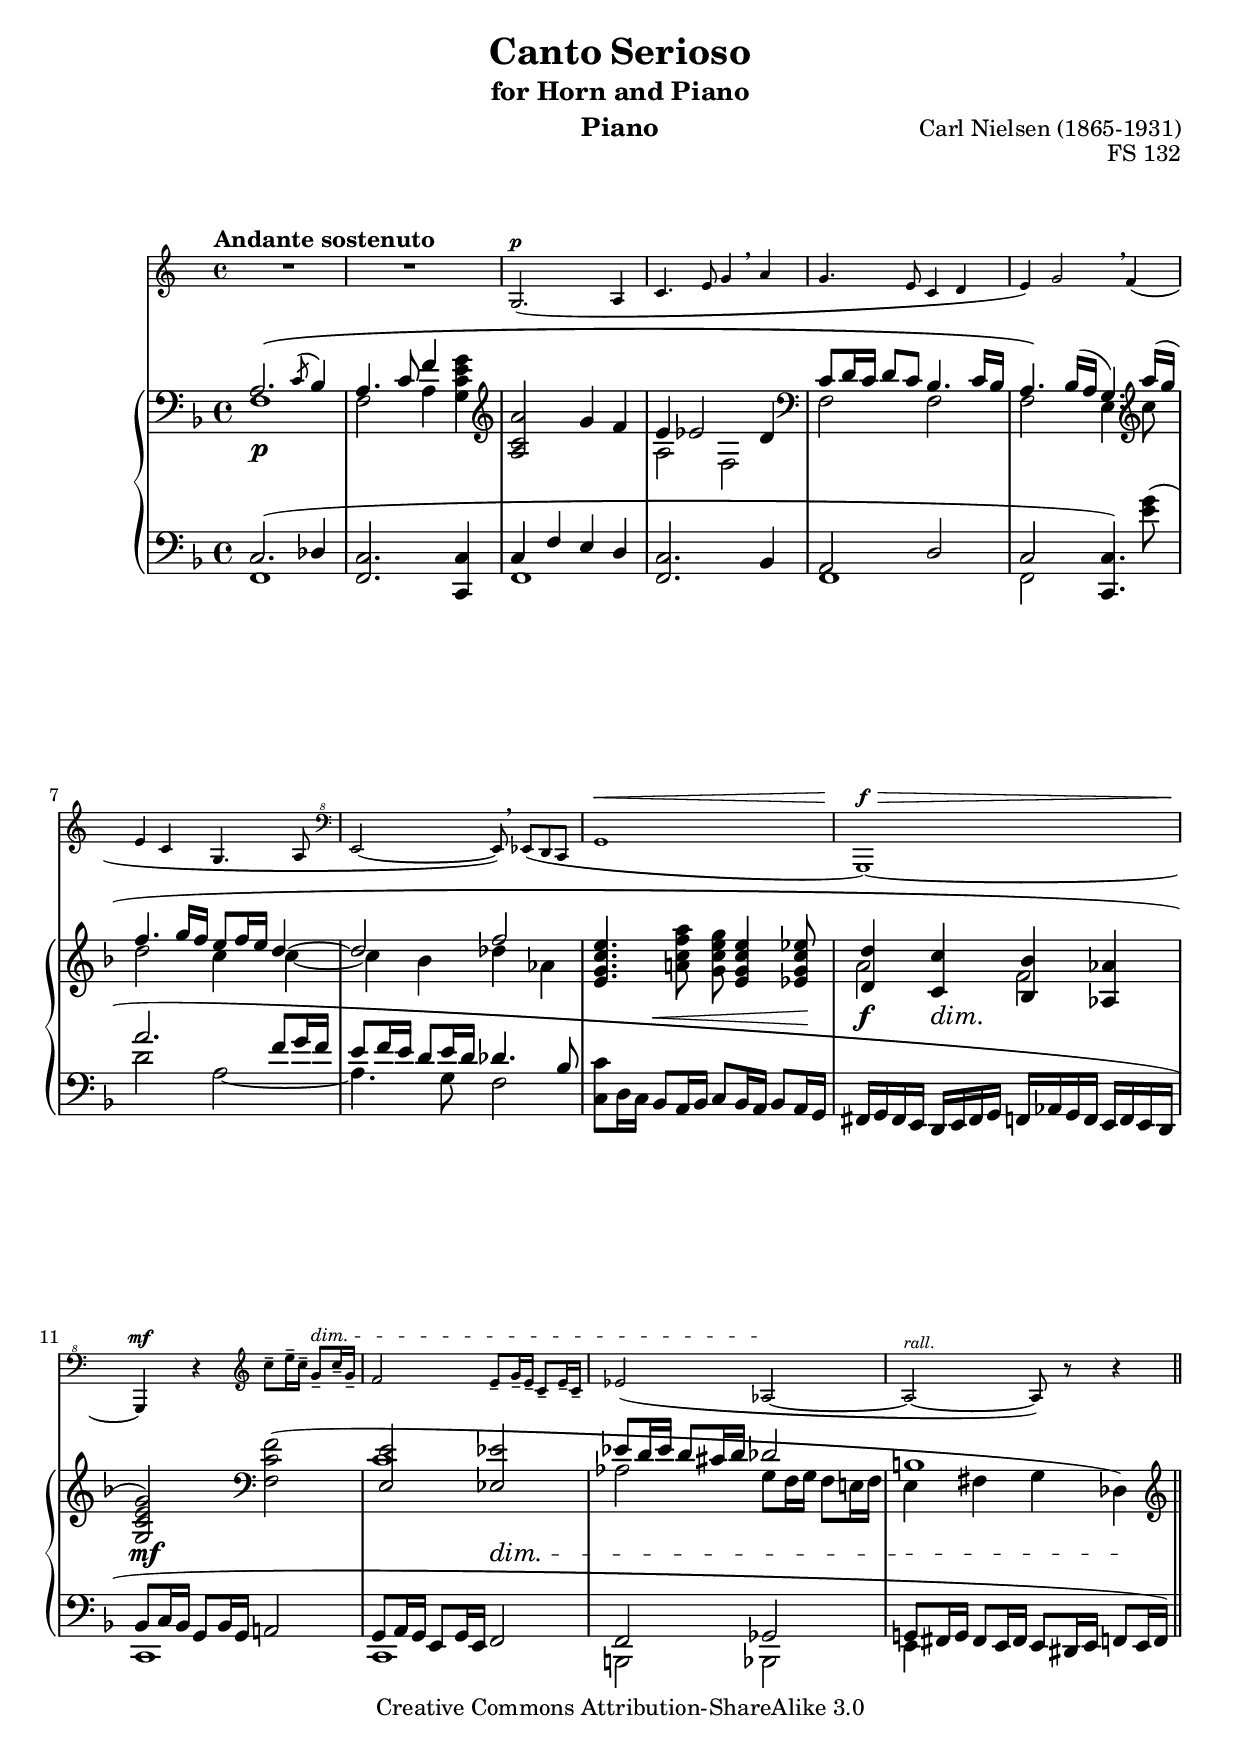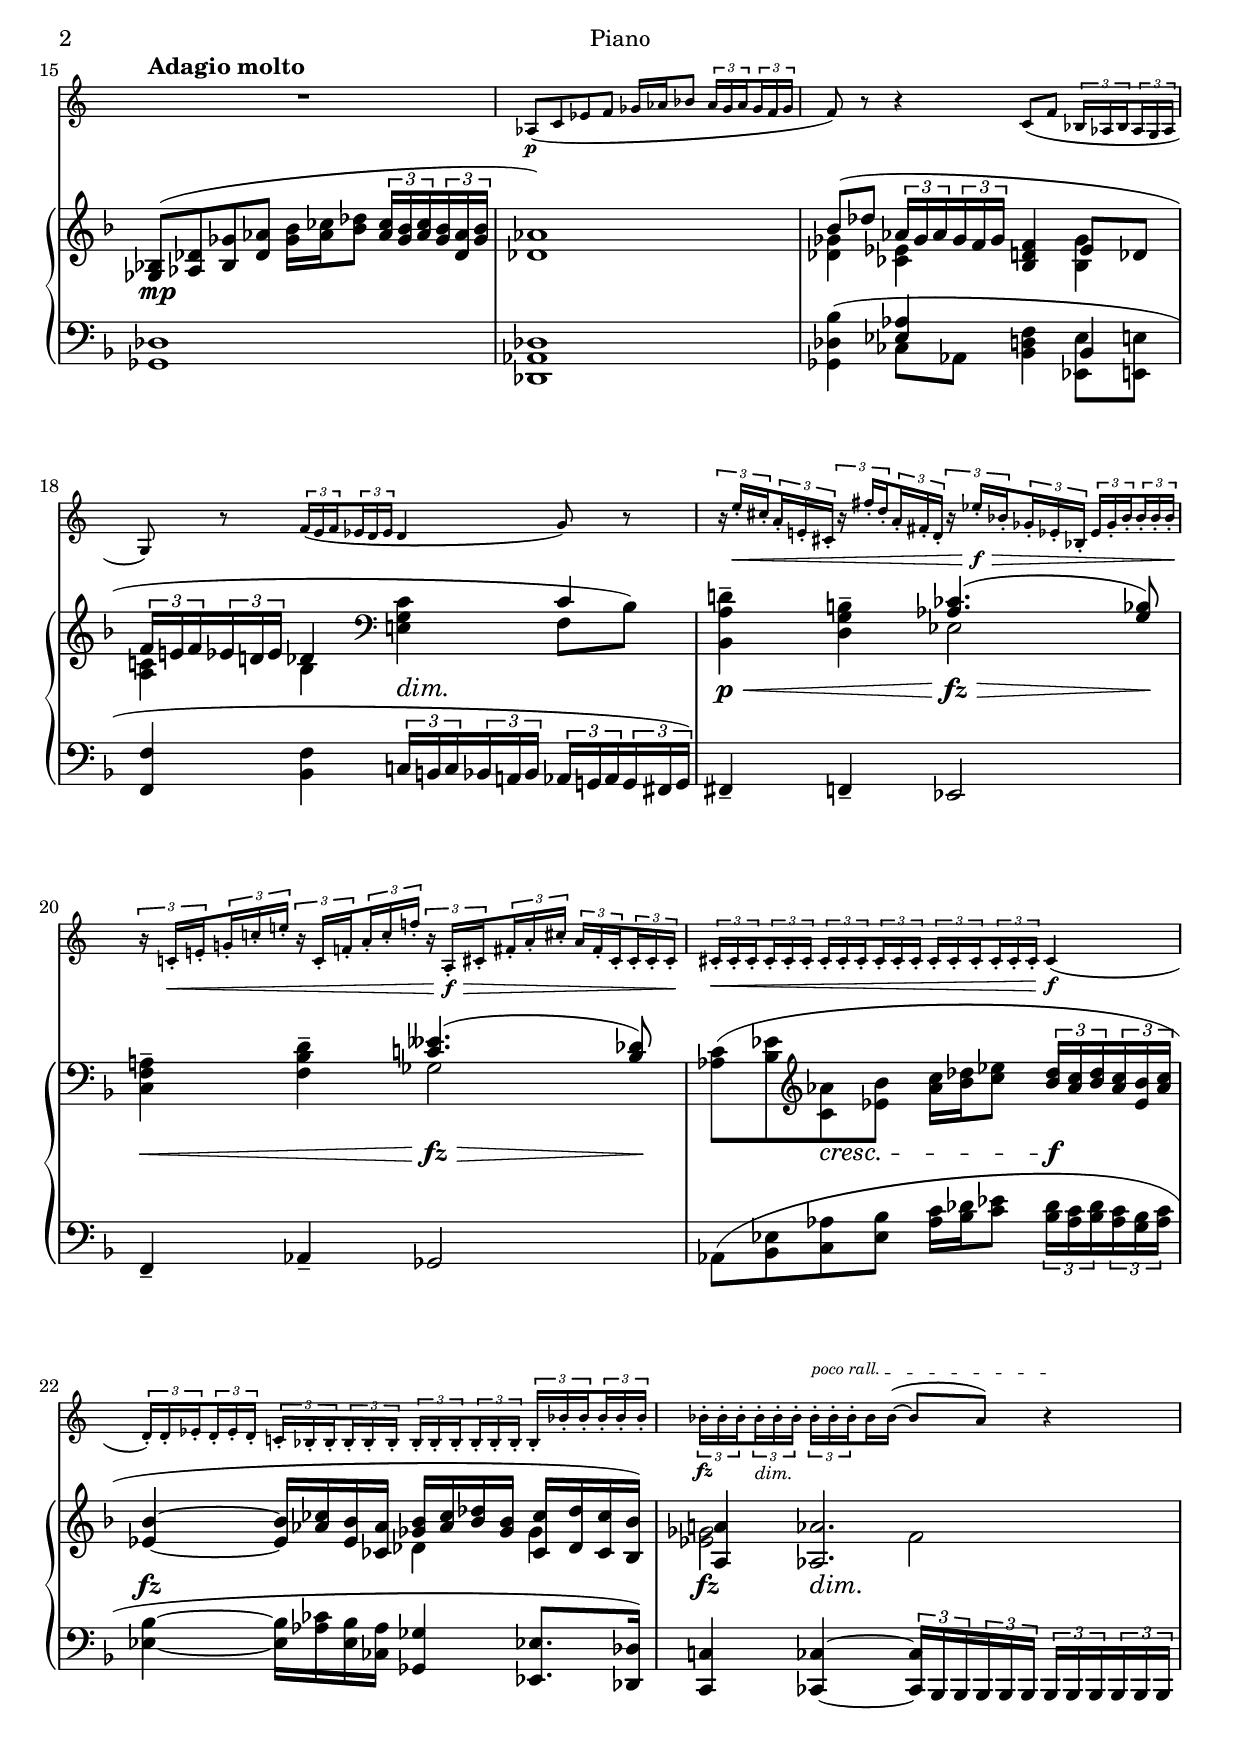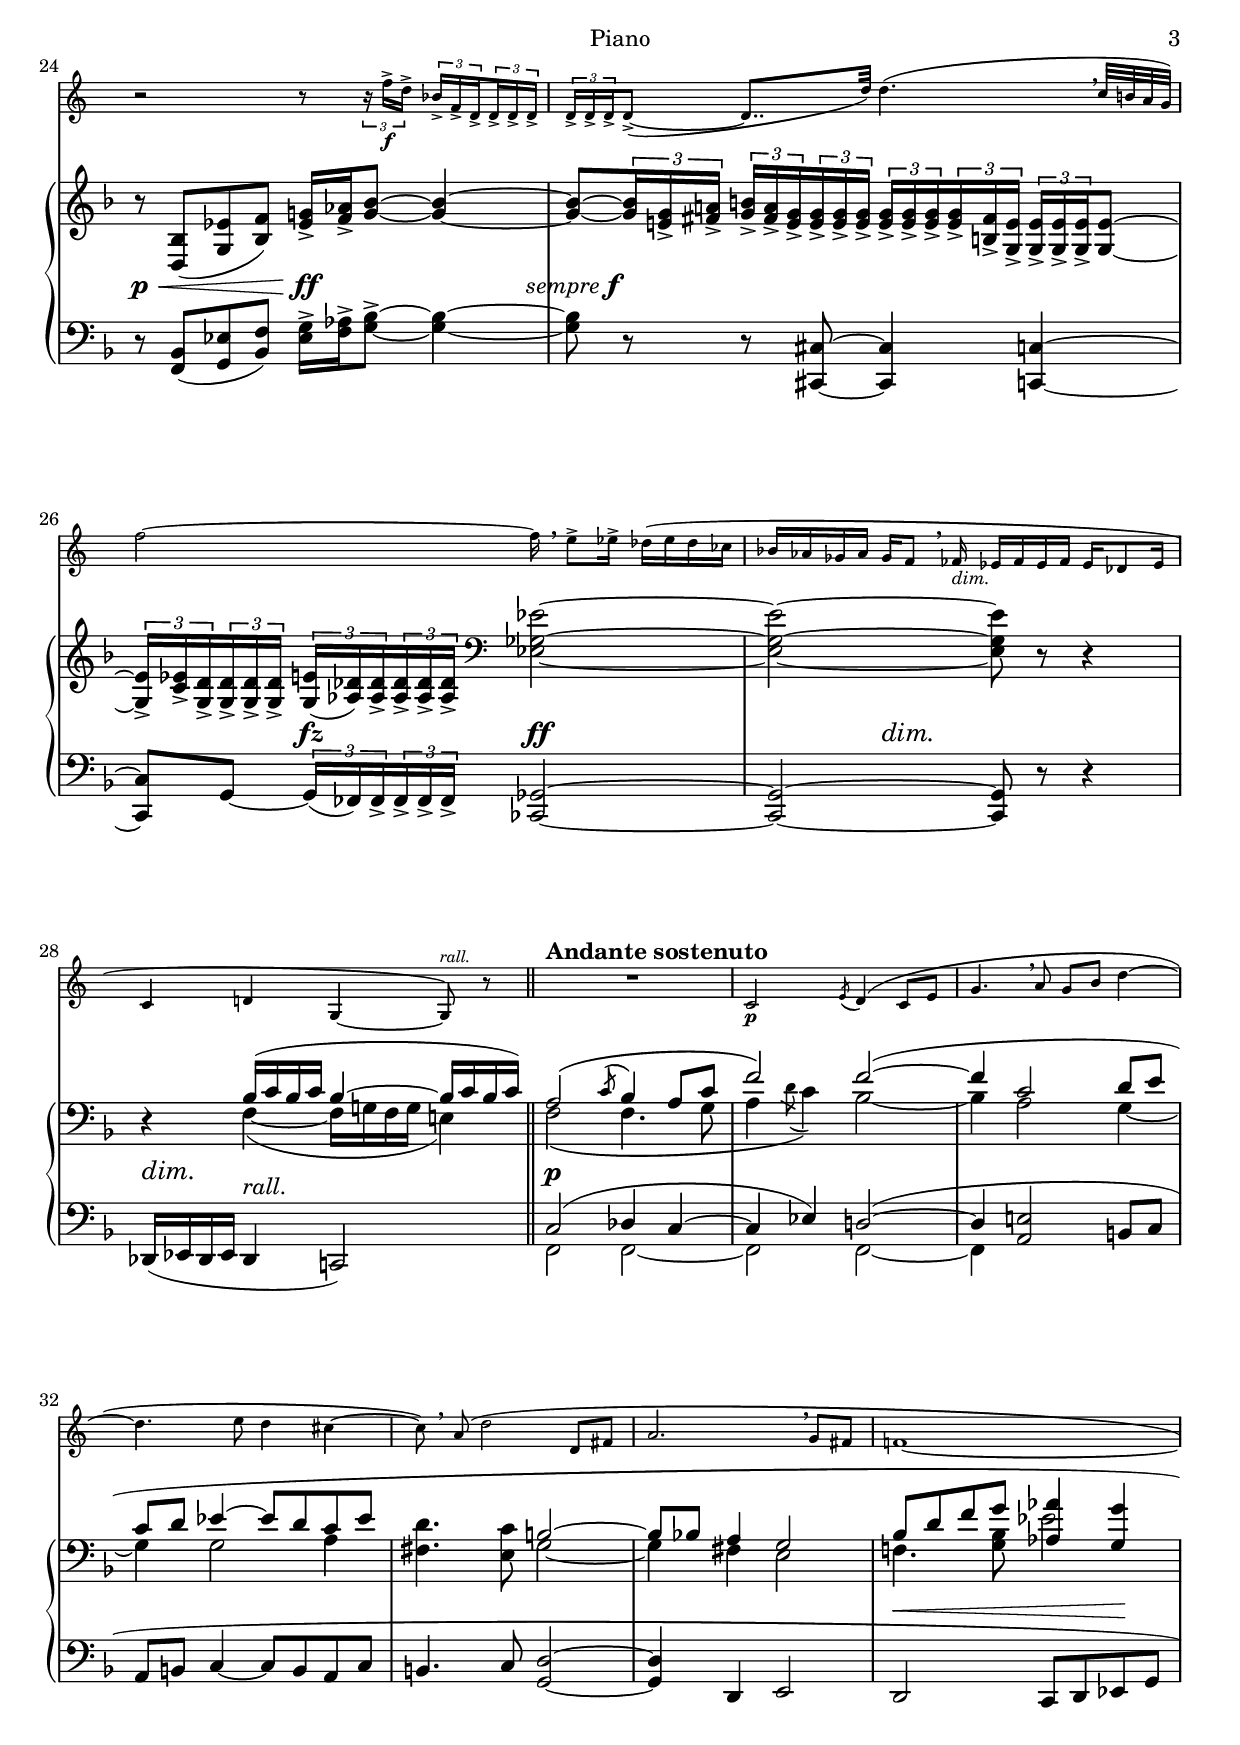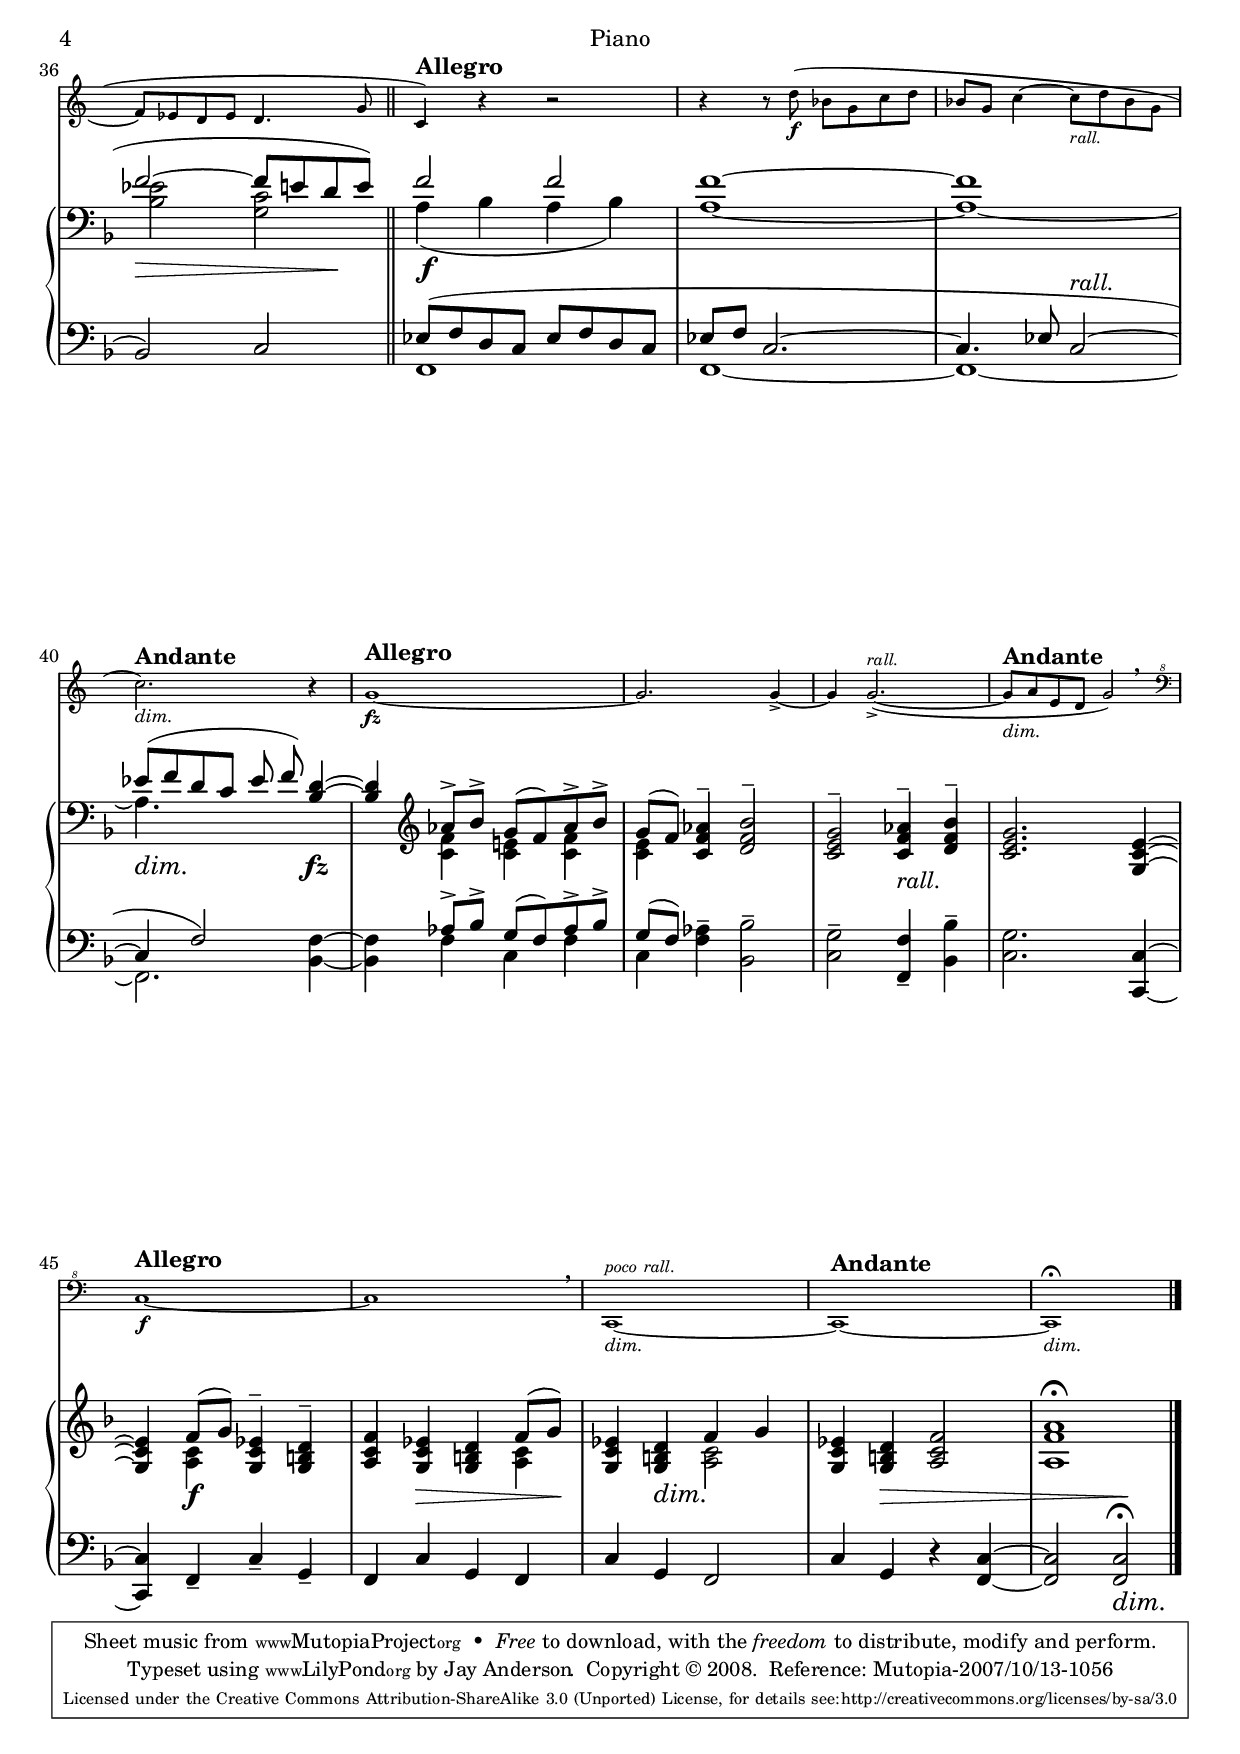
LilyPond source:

\version "2.13.50"

\version "2.13.50"

rall = \markup {\italic rall.}
pocorall = \markup {\italic {poco rall.} }
sempref = #(make-dynamic-script (markup #:normal-text #:italic "sempre" #:dynamic "f"))

justDim = #(make-music 'DecrescendoEvent 'span-direction START 'span-type 'text 'span-text "dim." 'tweaks '((style . none)))
justCresc = #(make-music 'CrescendoEvent 'span-direction START 'span-type 'text 'span-text "cresc." 'tweaks '((style . none)))

\layout
{
  \context
  {
    \Score
    \accepts "SoloStaff"
    skipBars = ##t
    extraNatural = ##f
    \override PaperColumn #'keep-inside-line = ##t
    \override NonMusicalPaperColumn #'keep-inside-line = ##t
    autoAccidentals = #`(Staff ,(make-accidental-rule 'same-octave 0)
                               ,(make-accidental-rule 'any-octave 0)
                               ,(make-accidental-rule 'same-octave 1))
    tempoHideNote = ##t
  }

  \context
  {
    \Staff
    \type "Engraver_group"
    \name "SoloStaff"

    \alias "Staff"

    fontSize = #-3
    \override StaffSymbol #'staff-space = #(magstep -3)
    \override RehearsalMark #'font-size = #0
  }
}

\midi
{
  \context
  {
    \Voice
    \remove "Dynamic_performer"
  }

  \context
  {
    \Score
    \accepts "SoloStaff"
  }

  \context
  {
    \Staff
    \type "Performer_group"
    \name "SoloStaff"

    \alias "Staff"
  }
}

\paper
{
  ragged-right = ##f
  ragged-last = ##f
  ragged-bottom = ##f
  ragged-last-bottom = ##f
}


instrument = "Piano"

\book
{
  \version "2.13.50"

\header
{
  title = \markup{Canto Serioso}
  subtitle = "for Horn and Piano"
  composer = "Carl Nielsen (1865-1931)"
  instrument = \instrument
  opus = "FS 132"

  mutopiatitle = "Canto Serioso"
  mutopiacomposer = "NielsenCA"
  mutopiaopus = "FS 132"
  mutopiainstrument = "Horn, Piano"
  date = "1913"
  %The souce is the original edition
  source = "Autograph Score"
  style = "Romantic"
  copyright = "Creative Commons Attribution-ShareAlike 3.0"
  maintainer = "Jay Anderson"
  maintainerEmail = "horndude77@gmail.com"
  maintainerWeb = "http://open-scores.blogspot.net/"
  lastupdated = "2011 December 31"
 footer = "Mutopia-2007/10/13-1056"
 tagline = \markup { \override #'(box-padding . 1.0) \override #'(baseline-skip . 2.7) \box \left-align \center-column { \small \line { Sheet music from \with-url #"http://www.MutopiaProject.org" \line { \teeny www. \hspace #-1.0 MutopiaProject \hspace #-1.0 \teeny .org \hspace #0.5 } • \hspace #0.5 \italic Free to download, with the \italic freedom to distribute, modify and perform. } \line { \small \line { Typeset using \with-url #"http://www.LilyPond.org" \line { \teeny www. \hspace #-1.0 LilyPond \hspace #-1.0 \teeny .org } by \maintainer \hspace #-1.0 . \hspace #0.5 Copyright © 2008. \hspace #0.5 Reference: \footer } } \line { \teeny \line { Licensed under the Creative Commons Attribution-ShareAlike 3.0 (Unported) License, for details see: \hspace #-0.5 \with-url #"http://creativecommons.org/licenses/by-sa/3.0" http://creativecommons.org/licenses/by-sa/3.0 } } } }
}

  \score
  {
    <<
      \new SoloStaff
      { \relative c'
{
  \transposition f
  R1*2 |
  g2.(^\p a4 |
  c4. e8 g4 \breathe a |
  g4. e8 c4 d |
  e) g2 \breathe f4( |
  e c g4. a8 |
  \clef "bass^8"
  e2~ e8) \breathe ees( d c |
  g'1^\< |
  g,~)^\f^\> |
  g4\mf r \clef treble c''8-- e16-- c-- g8--^\dim c16-- g-- |
  f2 e8-- g16-- e-- c8-- e16-- c-- |
  ees2( aes,~\! |
  aes~^\rall aes8) r r4 |

  %adagio
  \set subdivideBeams = ##t
  \set baseMoment = #(ly:make-moment 1 8)
  \set beatStructure = #'(4 4)
  R1 |
  aes8(\p c ees f ges16 aes bes8 \times 2/3 {aes16 ges aes} \times 2/3 {ges f ges} |
  f8) r r4 c8( f \times 2/3 {bes,16 aes bes} \times 2/3 {aes g aes} |
  g8) r \times 2/3 {f'16( e f} \times 2/3 {ees d ees} d4 g8) r |
  \times 2/3 {r16 e'-.\< cis-.} \times 2/3 {a-. e-. cis-.}
    \times 2/3 {r16 fis'-. d-.} \times 2/3 {a-. fis-. d-.}
    \times 2/3 {r16 ees'-.\f\> bes-.} \times 2/3 {ges-. ees-. bes-.}
    \times 2/3 {ees16 ges-. bes-.} \times 2/3 {bes-. bes-. bes-.\!} |
  \times 2/3 {r16 c,-.\< e-.} \times 2/3 {g-. c-. e-.}
    \times 2/3 {r16 c,-. f-.} \times 2/3 {a-. c-. f-.}
    \times 2/3 {r16 a,,-.\f\> cis-.} \times 2/3 {fis-. a-. cis-.}
    \times 2/3 {a fis-. cis-.} \times 2/3 {cis-. cis-. cis-.\!} |
  \times 2/3 {cis-.\< cis-. cis-.} \repeat unfold 5 { \times 2/3 {cis-. cis-. cis-.} } cis4(\f |
  \times 2/3 {d16-.) d-. ees-.} \times 2/3 {d-. ees-. d-.}
    \times 2/3 {c16-. bes-. bes-.} \repeat unfold 3 { \times 2/3 {bes-. bes-. bes-.} }
    \times 2/3 {bes-. bes'-. bes-.} \times 2/3 {bes-. bes-. bes-.} |
  \override TextSpanner #'bound-details #'left #'text = "poco rall. "
  \times 2/3 {bes-.\fz bes-. bes-.} \times 2/3 {bes-.\justDim bes-. bes-.} \times 2/3 {bes-.\startTextSpan bes-. bes-.}
    bes16 bes~( bes8 a) r4\stopTextSpan |
  r2 r8 \times 2/3 {r16 f'->\f d->} \times 2/3 {bes-> f-> d->} \times 2/3 {d-> d-> d->} |
  \set subdivideBeams = ##t
  \set baseMoment = #(ly:make-moment 1 4)
  \set beatStructure = #'(2 2)
  \times 2/3 {d-> d-> d->} d8~->( d8.. d'32) d4.( \breathe c32 b a g) |
  f'2~ f16 \breathe e8-> ees16-> des( ees des ces |
  bes aes ges aes ges f8 \breathe fes16\justDim ees fes ees fes ees des8 ees16\! |
  c4 d g,~ g8)^\rall r |

  %andante
  R1 |
  c2\p \acciaccatura e8 d4( c8 e |
  g4. \breathe a8 g b d4~ |
  d4. e8 d4 cis~ |
  cis8) \breathe a( d2 d,8 fis |
  a2. \breathe g8 fis |
  f1~ |
  f8 ees d ees d4. g8 |

  %allegro
  c,4) r r2 |
  r4 r8 d'8(\f bes g c d |
  bes g c4~ c8-\rall d bes g |
  c2.)\justDim r4 |
  g1~\fz |
  g2. g4~-> |
  g g2.~->(^\rall |
  g8\justDim a e d g2) |
  \clef "bass^8"
  \breathe c,1~\f | c \breathe |
  c,~\justDim^\pocorall | c~ | << c\fermata {s2.\justDim s4\!} >> |
}
 }
      \new PianoStaff
      <<
        \new Staff="RH" { \relative c'
{
  \key f \major
  \clef bass
  <<
    {\voiceOne a2.\( \acciaccatura c8 bes4 | a4. c8 f4}
    \new Voice {\voiceTwo f,1 | f2 a4}
  >> \oneVoice <g c e g>4 |
  \clef treble
  <a c a'>2 g'4 f |
  <<
    {
      \voiceOne
      e4 ees2 d4 |
      \clef bass
      c8 d16 c d8 c bes4. c16 bes |
      a4.\) bes16( a g4.) \clef treble a''16( g |
      f4. g16 f e8 f16 e d4~ |
      d2 f |
    }
    \new Voice {
      \voiceTwo
      a,,2 f |
      f f |
      f e4. c''8 |
      d2 c4 c~ |
      c bes des aes | 
    }
  >> \oneVoice
  <e g c e>4. <a c f a>8 <g c e g> <e g c e>4 <ees g c ees>8 |
  <<
    {<d d'>4 <c c'> <bes bes'> <aes aes'>}
    \\
    {a'2 f}
  >>
  <g e c g>2) \clef bass <f c f,>( |
  <<
    \new Voice
    {
      \voiceOne <e e,>2 <ees ees,> |
      ees8 d16 ees d8 cis16 d des2 |
      b1 |
    }
    {
      \voiceTwo c1 |
      aes2 g8 f16 g f8 e16 f |
      e4 fis g des) |
    }
  >> \oneVoice
  \clef treble
  <ges bes>8( <aes des> <bes ges'> <des aes'> <ges bes>16 <aes ces> <bes des>8
    \times 2/3 {<ces aes>16 <bes ges> <ces aes>} \times 2/3 {<bes ges> <aes des,> <bes ges>} |
  <aes des,>1) |
  <<
    {
      \voiceOne bes8( des \times 2/3 {aes16 ges aes} \times 2/3 {ges f ges}
    }
    \new Voice {\voiceTwo <ges des>4 <ees ces>}
  >> \oneVoice <f d bes>4
  <<
    {ees8 des | \times 2/3 {f16 e f} \times 2/3 {ees d ees} des4}
    \\
    {<ges bes,>4 | <c, a> bes}
  >> \clef bass <c g e>4 << \new Voice {\voiceOne c4} {\voiceTwo f,8 bes)} >> \oneVoice |
  <d a bes,>4-- <b g d>-- << {<ces aes>4.( <bes g>8)} \\ {ees,2} >> |
  <a f c>4-- <d bes f>-- << {<eeses c>4.( <des bes>8)} \\ {ges,2} >> |
  <aes c>8( <bes ees> \clef treble <c aes'> <ees bes'> <aes c>16 <bes des> <c ees>8
    \times 2/3 {<des bes>16 <c aes> <des bes>} \times 2/3 {<c aes>16 <bes ees,> <c aes>} |
  <bes ees,>4~ <bes ees,>16 <ces aes> <bes ees,> <aes ces,>
    <<
      {
        \voiceOne <bes ges> <ces aes> <des bes> <bes ges> <ces ces,> <des des,> <ces ces,> <bes bes,>) |
        <a a,>4 <aes aes,>2. |
      }
      \new Voice
      {
        \voiceTwo des,4 ges | <ges ees>2 f |
      }
    >> \oneVoice |
  r8 <bes, d,>( <ees g,> <f bes,>) <g ees>16-> <aes f>-> <bes g>8~ <bes g>4~ |
  <bes g>8~ \times 2/3 {<bes g>16 <g e>-> <a fis>->}
    \times 2/3 {<b g>-> <a fis>-> <g e>->} \times 2/3 {<g e>-> <g e>-> <g e>->}
    \times 2/3 {<g e>-> <g e>-> <g e>->} \times 2/3 {<g e>-> <fis b,>-> <e g,>->}
    \times 2/3 {<e g,>-> <e g,>-> <e g,>->} <e g,>8~ |
  \times 2/3 {<e g,>16-> <ees c>-> <d g,>->} \times 2/3 {<d g,>-> <d g,>-> <d g,>->}
    \times 2/3 {<e g,>( <des aes>) <des aes>->} \times 2/3 {<des aes>-> <des aes>-> <des aes>->}
    \clef bass
    <ees ges, ees>2~ |
  <ees ges, ees>~ <ees ges, ees>8 r r4 |
  r <<
      {bes16( c bes c bes4~ bes16 c bes c)}
      \\
      {f,4~( f16 g f g e4)}
    >> |

  <<
    {
      \voiceOne a2\( \acciaccatura c8 bes4 a8 c |
      f2\) f~( |
      f4 c2 d8 e |
      c d ees4~ ees8 d c ees |
    }
    \new Voice
    {
      \voiceTwo f,2\( f4. g8 |
      a4 \acciaccatura d8 c4\) bes2~
      bes4 a2 g4~ |
      g g2 a4 |
    }
  >> \oneVoice
  <d fis,>4. <c e,>8
  <<
    {
      \voiceOne b2~ |
      b8 bes a4 g2 |
      bes8 d f g <aes aes,>4 <g g,> |
      f2~ f8 e d e) |
    }
    \new Voice
    {
      \voiceTwo g,2~ |
      g4 fis e2 |
      f4. <g bes>8 ees'2 |
      <ees bes> <c g> |
    }
  >>

  <<
    {
      f2 f |
      f1~ | f |
      ees8( f d c ees f)
    }
    \\
    {
      a,4( bes a bes) |
      a1~ | a~ | a4.
    }
  >> <bes d>4~ |
  <bes d>
  \clef treble
  <<
    {
      aes'8-> bes-> g( f) aes-> bes-> | g( f)
    }
    \\
    {
      <f c>4 <e c> <f c> | <e c>
    }
  >>
  <aes f c>-- <bes f d>2-- |
  <g e c>2-- <aes f c>4-- <bes f d>-- |
  <g e c>2. <e c g>4~ |
  <e c g> << {f8( g)} \\ <c, a>4 >> <ees c g>4-- <d b g>-- |
  <f c a> <ees c g> <d b g> << {f8( g)} \\ <c, a>4 >> |
  <ees c g>4 <d b g> << {f4 g} \\ <c, a>2 >> |
  <ees c g>4 <d b g> <f c a>2 |
  <a f a,>1\fermata |
}
 }
        \new Dynamics { {
  %placeholder
  s1*8\p |
  s4 s\< s s8 s\! |
  s4\f s2.\justDim |
  s1\!\mf |
  s2 s\dim |
  s1 |
  \override TextSpanner #'edge-text = #'("rall " . "")
  s4\!\startTextSpan s s s\stopTextSpan

  s1*3\mp |
  s2 s\justDim |
  s2\p\< s4\fz\> s8 s\! |
  s2\< s4\fz\> s8 s\! |
  s4 s\cresc s s\f |
  s1\fz |
  s4\fz s2.\justDim |

  s2\p\< s\ff |
  s1\sempref |
  s4 s\fz s2\ff |
  s4 s\justDim s2 |
  s4\justDim s2.-\rall

  s1*6\p |
  s2.\< s4\! |
  s2.\> s4\! |
  s1*2\f |
  s2 s-\rall |
  s4\justDim s s s\fz |
  s1*2 |
  s2 s-\rall |
  s1 |
  s4 s2.\f |
  s4 s\> s s8 s\! |
  s4 s2.\justDim |
  s4 s2.\> |
  s2 s2\! |
}
 }
        \new Staff="LH"
        << { \relative c
{
  \key f \major
  \clef bass
  <<
    {\voiceOne c2.( des4 |}
    \new Voice {\voiceTwo f,1 |}
  >> \oneVoice |
  <f c'>2. <c c'>4 |
  <<
    {\voiceOne c'4 f e d |}
    \new Voice {\voiceTwo f,1 |}
  >> \oneVoice |
  <f c'>2. bes4 |
  <<
    {\voiceOne a2 d | c}
    \new Voice {\voiceTwo f,1 | f2}
  >> \oneVoice <c c'>4.) <g'''e>8( |
  <<
    {
      \voiceOne a2. f8 g16 f |
      e8 f16 e d8 e16 d \clef bass des4. bes8 |
    }
    \new Voice
    {
      \voiceTwo
      d2 a~ |
      a4. g8 f2 |
    }
  >> \oneVoice
  <c c'>8 d16 c bes8 a16 bes c8 bes16 a bes8 a16 g |
  fis g fis e d e fis g f aes g f e f e d |
  <<
    {
      \voiceOne bes'8 c16 bes g8 bes16 g a2 |
      g8 a16 g e8 g16 e f2 |
      f ges |
      g8 fis16 g
    }
    \new Voice
    {
      \voiceTwo c,1 | c | b2 bes | e4
    }
  >> \oneVoice fis8 e16 fis e8 dis16 e f8 e16 f) |

  <ges des'>1 |
  <des aes' des> |
  <ges des' bes'>4( << <ees' aes>4 \\ {ces8 aes} >>
    <bes d f>4 << bes4 \\ {<ees ees,>8 <e e,>} >> |
  <f f,>4 <f bes,> \times 2/3 {c16 b c} \times 2/3 {bes a bes}
    \times 2/3 {aes g aes} \times 2/3 {g fis g)} |
  fis4-- f-- ees2 |
  f4-- aes-- ges2 |
  aes8( <bes ees> <c aes'> <ees bes'> <aes c>16 <bes des> <c ees>8
    \times 2/3 {<bes des>16 <aes c> <bes des>} \times 2/3 {<aes c> <g bes> <aes c>} |
  <ees bes'>4~ <ees bes'>16 <aes ces> <ees bes'> <ces aes'> <ges ges'>4 <ees ees'!>8. <des des'>16) |
  <c c'>4 <ces ces'>~ \times 2/3 {<ces ces'>16 bes bes} \repeat unfold 3 {\times 2/3 {bes16 bes bes}} |
  r8 <bes' f>( <ees g,> <f bes,>) <g ees>16-> <aes f>-> <bes g>8~-> <bes g>4~ |
  <bes g>8 r r <cis, cis,>~ <cis cis,>4 <c c,>~ |
  <c c,>8 g~ \times 2/3 {g16( fes) fes->} \times 2/3 {fes-> fes-> fes->} <ges ces,>2~ |
  <ges ces,>2~ <ges ces,>8 r r4 |
  des16( ees des ees des4 c2) |

  <<
    {
      \voiceOne c'2( des4 c~ |
      c ees) d2~( |
      d4
    }
    \new Voice
    {
      \voiceTwo f,2 f~ |
      f f~ |
      f4
    }
  >> \oneVoice <a e'>2 b8 c |
  a b c4~ c8 b a c |
  b4. c8 <d g,>2~ |
  <d g,>4 d, e2 |
  d c8 d ees g |
  bes2) c |

  <<
    {
      ees8( f d c ees f d c |
      ees f c2.~ |
      c4. ees8 c2~ |
      c4 f2)
    }
    \\
    {
      f,1 | f~ | f~ | f2.
    }
  >> <bes f'>4~ |
  <bes f'>4
  <<
    {
      aes'8-> bes-> g( f) aes-> bes-> | g( f)
    }
    \\
    {
      f4 c f | c
    }
  >> <f aes>4-- <bes, bes'>2-- |
  <c g'>-- <f, f'>4-- <bes bes'>-- |
  <c g'>2. <c c,>4~ |
  <c c,> f,-- c'-- g-- |
  f c' g f |
  c' g f2 |
  c'4 g r <c f,>~ |
  <c f,>2 << <c f,>\fermata {s4.\justDim s8\!} >> |
}
 } { \include "outline.ily" } >>
      >>
    >>
    \layout { }
  }

  %midi
  \score
  {
    <<
      \new Staff \with { midiInstrument = "french horn" }
      { \relative c'
{
  \transposition f
  R1*2 |
  g2.(^\p a4 |
  c4. e8 g4 \breathe a |
  g4. e8 c4 d |
  e) g2 \breathe f4( |
  e c g4. a8 |
  \clef "bass^8"
  e2~ e8) \breathe ees( d c |
  g'1^\< |
  g,~)^\f^\> |
  g4\mf r \clef treble c''8-- e16-- c-- g8--^\dim c16-- g-- |
  f2 e8-- g16-- e-- c8-- e16-- c-- |
  ees2( aes,~\! |
  aes~^\rall aes8) r r4 |

  %adagio
  \set subdivideBeams = ##t
  \set baseMoment = #(ly:make-moment 1 8)
  \set beatStructure = #'(4 4)
  R1 |
  aes8(\p c ees f ges16 aes bes8 \times 2/3 {aes16 ges aes} \times 2/3 {ges f ges} |
  f8) r r4 c8( f \times 2/3 {bes,16 aes bes} \times 2/3 {aes g aes} |
  g8) r \times 2/3 {f'16( e f} \times 2/3 {ees d ees} d4 g8) r |
  \times 2/3 {r16 e'-.\< cis-.} \times 2/3 {a-. e-. cis-.}
    \times 2/3 {r16 fis'-. d-.} \times 2/3 {a-. fis-. d-.}
    \times 2/3 {r16 ees'-.\f\> bes-.} \times 2/3 {ges-. ees-. bes-.}
    \times 2/3 {ees16 ges-. bes-.} \times 2/3 {bes-. bes-. bes-.\!} |
  \times 2/3 {r16 c,-.\< e-.} \times 2/3 {g-. c-. e-.}
    \times 2/3 {r16 c,-. f-.} \times 2/3 {a-. c-. f-.}
    \times 2/3 {r16 a,,-.\f\> cis-.} \times 2/3 {fis-. a-. cis-.}
    \times 2/3 {a fis-. cis-.} \times 2/3 {cis-. cis-. cis-.\!} |
  \times 2/3 {cis-.\< cis-. cis-.} \repeat unfold 5 { \times 2/3 {cis-. cis-. cis-.} } cis4(\f |
  \times 2/3 {d16-.) d-. ees-.} \times 2/3 {d-. ees-. d-.}
    \times 2/3 {c16-. bes-. bes-.} \repeat unfold 3 { \times 2/3 {bes-. bes-. bes-.} }
    \times 2/3 {bes-. bes'-. bes-.} \times 2/3 {bes-. bes-. bes-.} |
  \override TextSpanner #'bound-details #'left #'text = "poco rall. "
  \times 2/3 {bes-.\fz bes-. bes-.} \times 2/3 {bes-.\justDim bes-. bes-.} \times 2/3 {bes-.\startTextSpan bes-. bes-.}
    bes16 bes~( bes8 a) r4\stopTextSpan |
  r2 r8 \times 2/3 {r16 f'->\f d->} \times 2/3 {bes-> f-> d->} \times 2/3 {d-> d-> d->} |
  \set subdivideBeams = ##t
  \set baseMoment = #(ly:make-moment 1 4)
  \set beatStructure = #'(2 2)
  \times 2/3 {d-> d-> d->} d8~->( d8.. d'32) d4.( \breathe c32 b a g) |
  f'2~ f16 \breathe e8-> ees16-> des( ees des ces |
  bes aes ges aes ges f8 \breathe fes16\justDim ees fes ees fes ees des8 ees16\! |
  c4 d g,~ g8)^\rall r |

  %andante
  R1 |
  c2\p \acciaccatura e8 d4( c8 e |
  g4. \breathe a8 g b d4~ |
  d4. e8 d4 cis~ |
  cis8) \breathe a( d2 d,8 fis |
  a2. \breathe g8 fis |
  f1~ |
  f8 ees d ees d4. g8 |

  %allegro
  c,4) r r2 |
  r4 r8 d'8(\f bes g c d |
  bes g c4~ c8-\rall d bes g |
  c2.)\justDim r4 |
  g1~\fz |
  g2. g4~-> |
  g g2.~->(^\rall |
  g8\justDim a e d g2) |
  \clef "bass^8"
  \breathe c,1~\f | c \breathe |
  c,~\justDim^\pocorall | c~ | << c\fermata {s2.\justDim s4\!} >> |
}
 }
      \new PianoStaff
      <<
        \new Staff="RH"
        <<
          { \relative c'
{
  \key f \major
  \clef bass
  <<
    {\voiceOne a2.\( \acciaccatura c8 bes4 | a4. c8 f4}
    \new Voice {\voiceTwo f,1 | f2 a4}
  >> \oneVoice <g c e g>4 |
  \clef treble
  <a c a'>2 g'4 f |
  <<
    {
      \voiceOne
      e4 ees2 d4 |
      \clef bass
      c8 d16 c d8 c bes4. c16 bes |
      a4.\) bes16( a g4.) \clef treble a''16( g |
      f4. g16 f e8 f16 e d4~ |
      d2 f |
    }
    \new Voice {
      \voiceTwo
      a,,2 f |
      f f |
      f e4. c''8 |
      d2 c4 c~ |
      c bes des aes | 
    }
  >> \oneVoice
  <e g c e>4. <a c f a>8 <g c e g> <e g c e>4 <ees g c ees>8 |
  <<
    {<d d'>4 <c c'> <bes bes'> <aes aes'>}
    \\
    {a'2 f}
  >>
  <g e c g>2) \clef bass <f c f,>( |
  <<
    \new Voice
    {
      \voiceOne <e e,>2 <ees ees,> |
      ees8 d16 ees d8 cis16 d des2 |
      b1 |
    }
    {
      \voiceTwo c1 |
      aes2 g8 f16 g f8 e16 f |
      e4 fis g des) |
    }
  >> \oneVoice
  \clef treble
  <ges bes>8( <aes des> <bes ges'> <des aes'> <ges bes>16 <aes ces> <bes des>8
    \times 2/3 {<ces aes>16 <bes ges> <ces aes>} \times 2/3 {<bes ges> <aes des,> <bes ges>} |
  <aes des,>1) |
  <<
    {
      \voiceOne bes8( des \times 2/3 {aes16 ges aes} \times 2/3 {ges f ges}
    }
    \new Voice {\voiceTwo <ges des>4 <ees ces>}
  >> \oneVoice <f d bes>4
  <<
    {ees8 des | \times 2/3 {f16 e f} \times 2/3 {ees d ees} des4}
    \\
    {<ges bes,>4 | <c, a> bes}
  >> \clef bass <c g e>4 << \new Voice {\voiceOne c4} {\voiceTwo f,8 bes)} >> \oneVoice |
  <d a bes,>4-- <b g d>-- << {<ces aes>4.( <bes g>8)} \\ {ees,2} >> |
  <a f c>4-- <d bes f>-- << {<eeses c>4.( <des bes>8)} \\ {ges,2} >> |
  <aes c>8( <bes ees> \clef treble <c aes'> <ees bes'> <aes c>16 <bes des> <c ees>8
    \times 2/3 {<des bes>16 <c aes> <des bes>} \times 2/3 {<c aes>16 <bes ees,> <c aes>} |
  <bes ees,>4~ <bes ees,>16 <ces aes> <bes ees,> <aes ces,>
    <<
      {
        \voiceOne <bes ges> <ces aes> <des bes> <bes ges> <ces ces,> <des des,> <ces ces,> <bes bes,>) |
        <a a,>4 <aes aes,>2. |
      }
      \new Voice
      {
        \voiceTwo des,4 ges | <ges ees>2 f |
      }
    >> \oneVoice |
  r8 <bes, d,>( <ees g,> <f bes,>) <g ees>16-> <aes f>-> <bes g>8~ <bes g>4~ |
  <bes g>8~ \times 2/3 {<bes g>16 <g e>-> <a fis>->}
    \times 2/3 {<b g>-> <a fis>-> <g e>->} \times 2/3 {<g e>-> <g e>-> <g e>->}
    \times 2/3 {<g e>-> <g e>-> <g e>->} \times 2/3 {<g e>-> <fis b,>-> <e g,>->}
    \times 2/3 {<e g,>-> <e g,>-> <e g,>->} <e g,>8~ |
  \times 2/3 {<e g,>16-> <ees c>-> <d g,>->} \times 2/3 {<d g,>-> <d g,>-> <d g,>->}
    \times 2/3 {<e g,>( <des aes>) <des aes>->} \times 2/3 {<des aes>-> <des aes>-> <des aes>->}
    \clef bass
    <ees ges, ees>2~ |
  <ees ges, ees>~ <ees ges, ees>8 r r4 |
  r <<
      {bes16( c bes c bes4~ bes16 c bes c)}
      \\
      {f,4~( f16 g f g e4)}
    >> |

  <<
    {
      \voiceOne a2\( \acciaccatura c8 bes4 a8 c |
      f2\) f~( |
      f4 c2 d8 e |
      c d ees4~ ees8 d c ees |
    }
    \new Voice
    {
      \voiceTwo f,2\( f4. g8 |
      a4 \acciaccatura d8 c4\) bes2~
      bes4 a2 g4~ |
      g g2 a4 |
    }
  >> \oneVoice
  <d fis,>4. <c e,>8
  <<
    {
      \voiceOne b2~ |
      b8 bes a4 g2 |
      bes8 d f g <aes aes,>4 <g g,> |
      f2~ f8 e d e) |
    }
    \new Voice
    {
      \voiceTwo g,2~ |
      g4 fis e2 |
      f4. <g bes>8 ees'2 |
      <ees bes> <c g> |
    }
  >>

  <<
    {
      f2 f |
      f1~ | f |
      ees8( f d c ees f)
    }
    \\
    {
      a,4( bes a bes) |
      a1~ | a~ | a4.
    }
  >> <bes d>4~ |
  <bes d>
  \clef treble
  <<
    {
      aes'8-> bes-> g( f) aes-> bes-> | g( f)
    }
    \\
    {
      <f c>4 <e c> <f c> | <e c>
    }
  >>
  <aes f c>-- <bes f d>2-- |
  <g e c>2-- <aes f c>4-- <bes f d>-- |
  <g e c>2. <e c g>4~ |
  <e c g> << {f8( g)} \\ <c, a>4 >> <ees c g>4-- <d b g>-- |
  <f c a> <ees c g> <d b g> << {f8( g)} \\ <c, a>4 >> |
  <ees c g>4 <d b g> << {f4 g} \\ <c, a>2 >> |
  <ees c g>4 <d b g> <f c a>2 |
  <a f a,>1\fermata |
}
 }
          { {
  %placeholder
  s1*8\p |
  s4 s\< s s8 s\! |
  s4\f s2.\justDim |
  s1\!\mf |
  s2 s\dim |
  s1 |
  \override TextSpanner #'edge-text = #'("rall " . "")
  s4\!\startTextSpan s s s\stopTextSpan

  s1*3\mp |
  s2 s\justDim |
  s2\p\< s4\fz\> s8 s\! |
  s2\< s4\fz\> s8 s\! |
  s4 s\cresc s s\f |
  s1\fz |
  s4\fz s2.\justDim |

  s2\p\< s\ff |
  s1\sempref |
  s4 s\fz s2\ff |
  s4 s\justDim s2 |
  s4\justDim s2.-\rall

  s1*6\p |
  s2.\< s4\! |
  s2.\> s4\! |
  s1*2\f |
  s2 s-\rall |
  s4\justDim s s s\fz |
  s1*2 |
  s2 s-\rall |
  s1 |
  s4 s2.\f |
  s4 s\> s s8 s\! |
  s4 s2.\justDim |
  s4 s2.\> |
  s2 s2\! |
}
 }
        >>
        \new Staff="LH"
        <<
          { \relative c
{
  \key f \major
  \clef bass
  <<
    {\voiceOne c2.( des4 |}
    \new Voice {\voiceTwo f,1 |}
  >> \oneVoice |
  <f c'>2. <c c'>4 |
  <<
    {\voiceOne c'4 f e d |}
    \new Voice {\voiceTwo f,1 |}
  >> \oneVoice |
  <f c'>2. bes4 |
  <<
    {\voiceOne a2 d | c}
    \new Voice {\voiceTwo f,1 | f2}
  >> \oneVoice <c c'>4.) <g'''e>8( |
  <<
    {
      \voiceOne a2. f8 g16 f |
      e8 f16 e d8 e16 d \clef bass des4. bes8 |
    }
    \new Voice
    {
      \voiceTwo
      d2 a~ |
      a4. g8 f2 |
    }
  >> \oneVoice
  <c c'>8 d16 c bes8 a16 bes c8 bes16 a bes8 a16 g |
  fis g fis e d e fis g f aes g f e f e d |
  <<
    {
      \voiceOne bes'8 c16 bes g8 bes16 g a2 |
      g8 a16 g e8 g16 e f2 |
      f ges |
      g8 fis16 g
    }
    \new Voice
    {
      \voiceTwo c,1 | c | b2 bes | e4
    }
  >> \oneVoice fis8 e16 fis e8 dis16 e f8 e16 f) |

  <ges des'>1 |
  <des aes' des> |
  <ges des' bes'>4( << <ees' aes>4 \\ {ces8 aes} >>
    <bes d f>4 << bes4 \\ {<ees ees,>8 <e e,>} >> |
  <f f,>4 <f bes,> \times 2/3 {c16 b c} \times 2/3 {bes a bes}
    \times 2/3 {aes g aes} \times 2/3 {g fis g)} |
  fis4-- f-- ees2 |
  f4-- aes-- ges2 |
  aes8( <bes ees> <c aes'> <ees bes'> <aes c>16 <bes des> <c ees>8
    \times 2/3 {<bes des>16 <aes c> <bes des>} \times 2/3 {<aes c> <g bes> <aes c>} |
  <ees bes'>4~ <ees bes'>16 <aes ces> <ees bes'> <ces aes'> <ges ges'>4 <ees ees'!>8. <des des'>16) |
  <c c'>4 <ces ces'>~ \times 2/3 {<ces ces'>16 bes bes} \repeat unfold 3 {\times 2/3 {bes16 bes bes}} |
  r8 <bes' f>( <ees g,> <f bes,>) <g ees>16-> <aes f>-> <bes g>8~-> <bes g>4~ |
  <bes g>8 r r <cis, cis,>~ <cis cis,>4 <c c,>~ |
  <c c,>8 g~ \times 2/3 {g16( fes) fes->} \times 2/3 {fes-> fes-> fes->} <ges ces,>2~ |
  <ges ces,>2~ <ges ces,>8 r r4 |
  des16( ees des ees des4 c2) |

  <<
    {
      \voiceOne c'2( des4 c~ |
      c ees) d2~( |
      d4
    }
    \new Voice
    {
      \voiceTwo f,2 f~ |
      f f~ |
      f4
    }
  >> \oneVoice <a e'>2 b8 c |
  a b c4~ c8 b a c |
  b4. c8 <d g,>2~ |
  <d g,>4 d, e2 |
  d c8 d ees g |
  bes2) c |

  <<
    {
      ees8( f d c ees f d c |
      ees f c2.~ |
      c4. ees8 c2~ |
      c4 f2)
    }
    \\
    {
      f,1 | f~ | f~ | f2.
    }
  >> <bes f'>4~ |
  <bes f'>4
  <<
    {
      aes'8-> bes-> g( f) aes-> bes-> | g( f)
    }
    \\
    {
      f4 c f | c
    }
  >> <f aes>4-- <bes, bes'>2-- |
  <c g'>-- <f, f'>4-- <bes bes'>-- |
  <c g'>2. <c c,>4~ |
  <c c,> f,-- c'-- g-- |
  f c' g f |
  c' g f2 |
  c'4 g r <c f,>~ |
  <c f,>2 << <c f,>\fermata {s4.\justDim s8\!} >> |
}
 }
          { {
  %placeholder
  s1*8\p |
  s4 s\< s s8 s\! |
  s4\f s2.\justDim |
  s1\!\mf |
  s2 s\dim |
  s1 |
  \override TextSpanner #'edge-text = #'("rall " . "")
  s4\!\startTextSpan s s s\stopTextSpan

  s1*3\mp |
  s2 s\justDim |
  s2\p\< s4\fz\> s8 s\! |
  s2\< s4\fz\> s8 s\! |
  s4 s\cresc s s\f |
  s1\fz |
  s4\fz s2.\justDim |

  s2\p\< s\ff |
  s1\sempref |
  s4 s\fz s2\ff |
  s4 s\justDim s2 |
  s4\justDim s2.-\rall

  s1*6\p |
  s2.\< s4\! |
  s2.\> s4\! |
  s1*2\f |
  s2 s-\rall |
  s4\justDim s s s\fz |
  s1*2 |
  s2 s-\rall |
  s1 |
  s4 s2.\f |
  s4 s\> s s8 s\! |
  s4 s2.\justDim |
  s4 s2.\> |
  s2 s2\! |
}
 }
        >>
      >>
      { {
  \time 4/4
  \tempo "Andante sostenuto" 4=52
  s1*14 | \bar "||"

  \tempo "Adagio molto"
  s1*14 | \bar "||"

  \tempo "Andante sostenuto"
  s1*8 | \bar "||"

  \tempo "Allegro"
  s1*3 |

  \tempo "Andante"
  s1 |

  \tempo "Allegro"
  s1*3 |

  \tempo "Andante"
  s1 |

  \tempo "Allegro"
  s1*3 |

  \tempo "Andante"
  s1*2 | \bar "|."
}
 }
    >>
    \midi { }
  }
}
